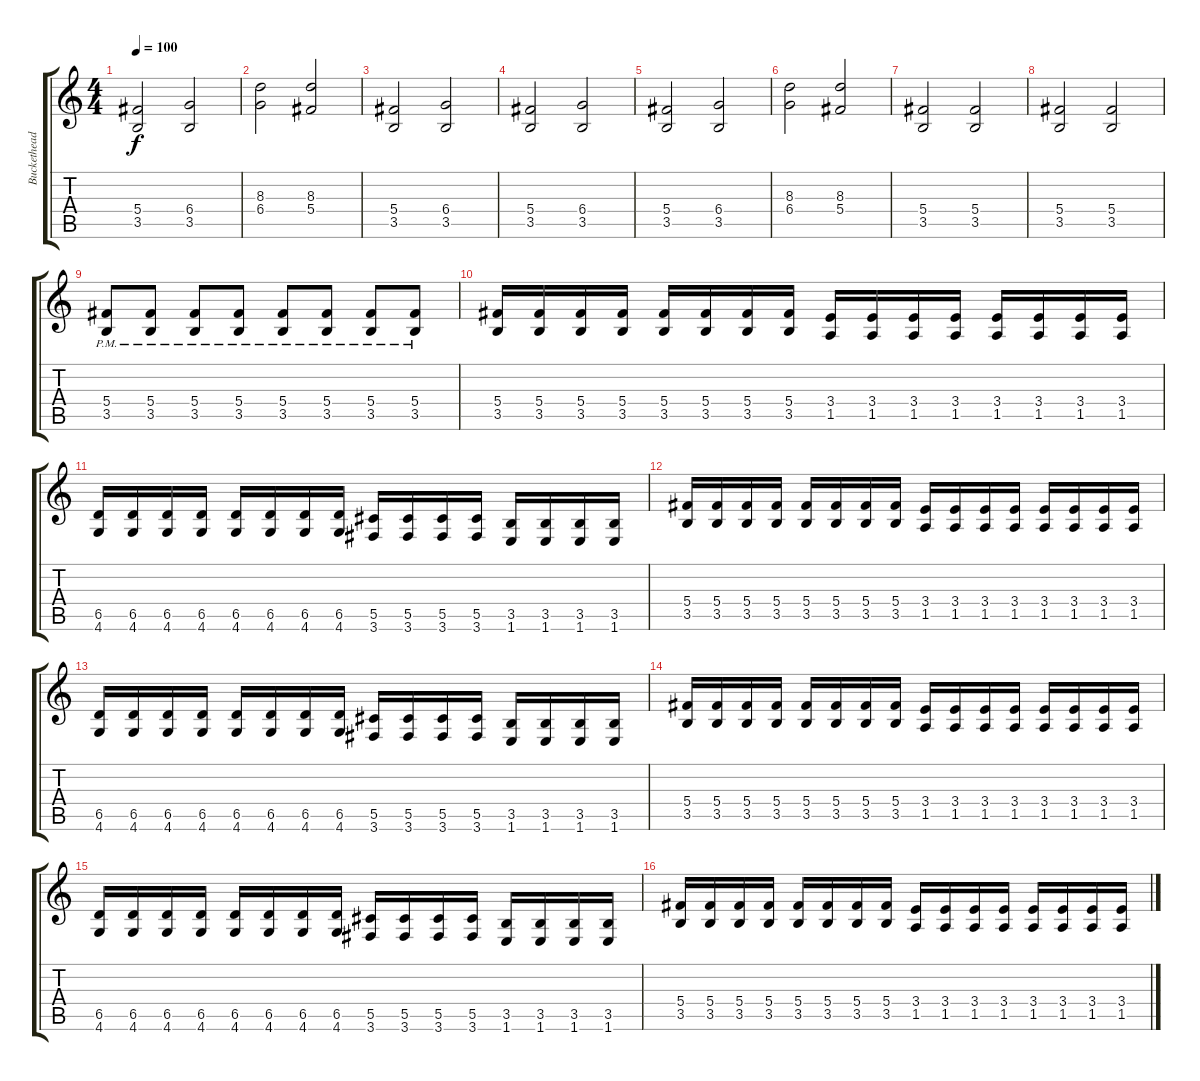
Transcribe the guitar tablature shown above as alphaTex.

\track ("Buckethead (Rythm)" "Buckethead") {instrument distortionguitar}
\staff {score tabs}
\tuning (Eb4 Bb3 Gb3 Db3 Ab2 Eb2) {hide}
\ts (4 4)
\tempo 100
\clef g2
\ks c
(5.4 3.5).2{dy f} (6.4 3.5).2 |
(8.3 6.4).2 (8.3 5.4).2 |
(5.4 3.5).2 (6.4 3.5).2 |
(5.4 3.5).2 (6.4 3.5).2 |
(5.4 3.5).2 (6.4 3.5).2 |
(8.3 6.4).2 (8.3 5.4).2 |
(5.4 3.5).2 (5.4 3.5).2 |
(5.4 3.5).2 (5.4 3.5).2 |
(5.4{pm} 3.5{pm}).8 (5.4{pm} 3.5{pm}).8 (5.4{pm} 3.5{pm}).8 (5.4{pm} 3.5{pm}).8 (5.4{pm} 3.5{pm}).8 (5.4{pm} 3.5{pm}).8 (5.4{pm} 3.5{pm}).8 (5.4{pm} 3.5{pm}).8 |
(5.4 3.5).16 (5.4 3.5).16 (5.4 3.5).16 (5.4 3.5).16 (5.4 3.5).16 (5.4 3.5).16 (5.4 3.5).16 (5.4 3.5).16 (3.4 1.5).16 (3.4 1.5).16 (3.4 1.5).16 (3.4 1.5).16 (3.4 1.5).16 (3.4 1.5).16 (3.4 1.5).16 (3.4 1.5).16 |
(6.5 4.6).16 (6.5 4.6).16 (6.5 4.6).16 (6.5 4.6).16 (6.5 4.6).16 (6.5 4.6).16 (6.5 4.6).16 (6.5 4.6).16 (5.5 3.6).16 (5.5 3.6).16 (5.5 3.6).16 (5.5 3.6).16 (3.5 1.6).16 (3.5 1.6).16 (3.5 1.6).16 (3.5 1.6).16 |
(5.4 3.5).16 (5.4 3.5).16 (5.4 3.5).16 (5.4 3.5).16 (5.4 3.5).16 (5.4 3.5).16 (5.4 3.5).16 (5.4 3.5).16 (3.4 1.5).16 (3.4 1.5).16 (3.4 1.5).16 (3.4 1.5).16 (3.4 1.5).16 (3.4 1.5).16 (3.4 1.5).16 (3.4 1.5).16 |
(6.5 4.6).16 (6.5 4.6).16 (6.5 4.6).16 (6.5 4.6).16 (6.5 4.6).16 (6.5 4.6).16 (6.5 4.6).16 (6.5 4.6).16 (5.5 3.6).16 (5.5 3.6).16 (5.5 3.6).16 (5.5 3.6).16 (3.5 1.6).16 (3.5 1.6).16 (3.5 1.6).16 (3.5 1.6).16 |
(5.4 3.5).16 (5.4 3.5).16 (5.4 3.5).16 (5.4 3.5).16 (5.4 3.5).16 (5.4 3.5).16 (5.4 3.5).16 (5.4 3.5).16 (3.4 1.5).16 (3.4 1.5).16 (3.4 1.5).16 (3.4 1.5).16 (3.4 1.5).16 (3.4 1.5).16 (3.4 1.5).16 (3.4 1.5).16 |
(6.5 4.6).16 (6.5 4.6).16 (6.5 4.6).16 (6.5 4.6).16 (6.5 4.6).16 (6.5 4.6).16 (6.5 4.6).16 (6.5 4.6).16 (5.5 3.6).16 (5.5 3.6).16 (5.5 3.6).16 (5.5 3.6).16 (3.5 1.6).16 (3.5 1.6).16 (3.5 1.6).16 (3.5 1.6).16 |
(5.4 3.5).16 (5.4 3.5).16 (5.4 3.5).16 (5.4 3.5).16 (5.4 3.5).16 (5.4 3.5).16 (5.4 3.5).16 (5.4 3.5).16 (3.4 1.5).16 (3.4 1.5).16 (3.4 1.5).16 (3.4 1.5).16 (3.4 1.5).16 (3.4 1.5).16 (3.4 1.5).16 (3.4 1.5).16
